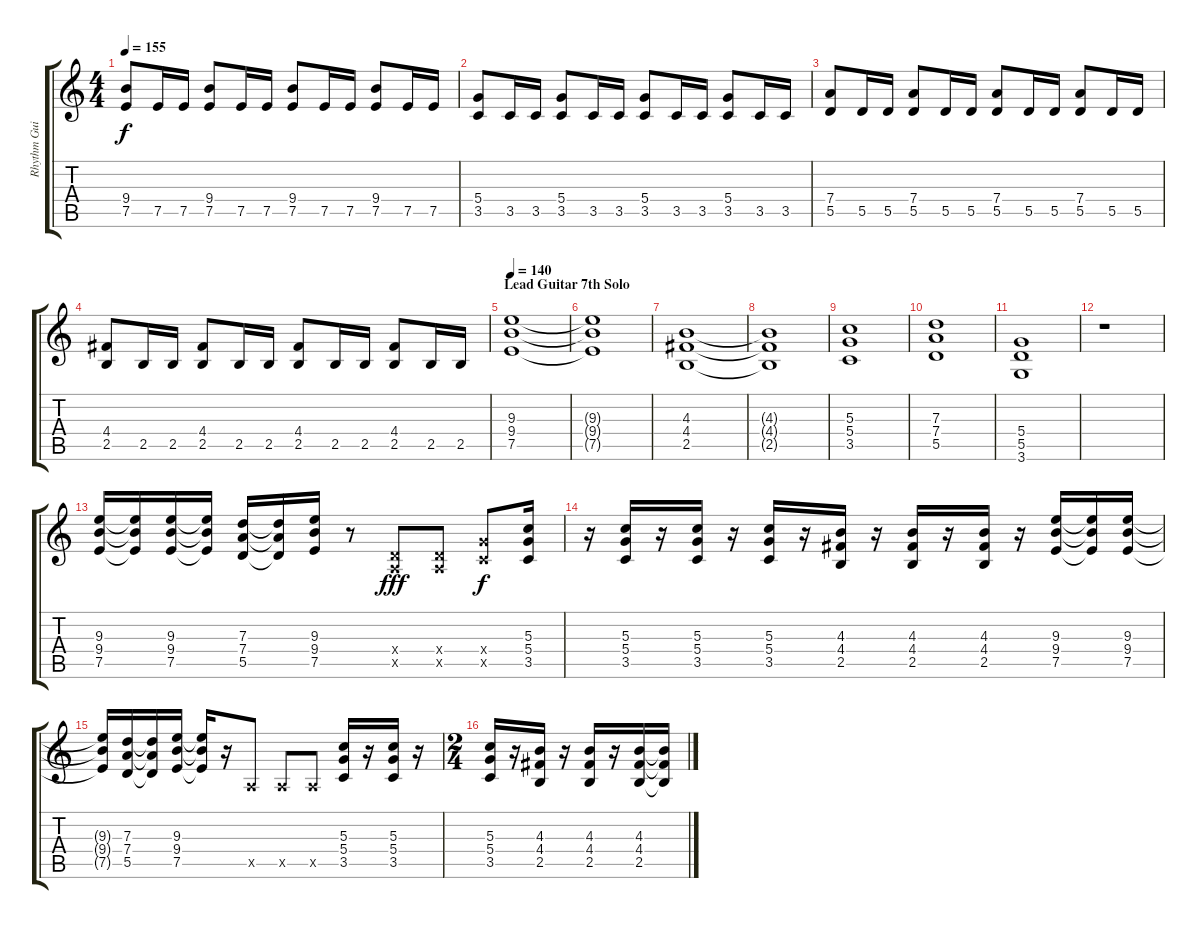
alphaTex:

\track ("Rhythm Guitar" "Rhythm Gui") {instrument distortionguitar}
\staff {score tabs}
\tuning (E4 B3 G3 D3 A2 E2) {hide}
\ts (4 4)
\tempo 155
\clef g2
\ks c
(9.4 7.5).8{dy f volume 16} 7.5.16 7.5.16 (9.4 7.5).8 7.5.16 7.5.16 (9.4 7.5).8 7.5.16 7.5.16 (9.4 7.5).8 7.5.16 7.5.16 |
(5.4 3.5).8 3.5.16 3.5.16 (5.4 3.5).8 3.5.16 3.5.16 (5.4 3.5).8 3.5.16 3.5.16 (5.4 3.5).8 3.5.16 3.5.16 |
(7.4 5.5).8 5.5.16 5.5.16 (7.4 5.5).8 5.5.16 5.5.16 (7.4 5.5).8 5.5.16 5.5.16 (7.4 5.5).8 5.5.16 5.5.16 |
(4.4 2.5).8 2.5.16 2.5.16 (4.4 2.5).8 2.5.16 2.5.16 (4.4 2.5).8 2.5.16 2.5.16 (4.4 2.5).8 2.5.16 2.5.16 |
\section ("" "Lead Guitar 7th Solo")
\tempo 140
(9.3 9.4 7.5).1 |
(9.3{t} 9.4{t} 7.5{t}).1 |
(4.3 4.4 2.5).1 |
(4.3{t} 4.4{t} 2.5{t}).1 |
(5.3 5.4 3.5).1 |
(7.3 7.4 5.5).1 |
(5.4 5.5 3.6).1 |
r.1 |
(9.3 9.4 7.5).16 (9.3{t} 9.4{t} 7.5{t}).16 (9.3 9.4 7.5).16 (9.3{t} 9.4{t} 7.5{t}).16 (7.3 7.4 5.5).16 (7.3{t} 7.4{t} 5.5{t}).16 (9.3 9.4 7.5).16 r.8 (0.4{x} 0.5{x}).8{dy fff} (0.4{x} 0.5{x}).8 (5.4{x} 3.5{x}).8{dy f} (5.3 5.4 3.5).16 |
r.16 (5.3 5.4 3.5).16 r.16 (5.3 5.4 3.5).16 r.16 (5.3 5.4 3.5).16 r.16 (4.3 4.4 2.5).16 r.16 (4.3 4.4 2.5).16 r.16 (4.3 4.4 2.5).16 r.16 (9.3 9.4 7.5).16 (9.3{t} 9.4{t} 7.5{t}).16 (9.3 9.4 7.5).16 |
(9.3{t} 9.4{t} 7.5{t}).16 (7.3 7.4 5.5).16 (7.3{t} 7.4{t} 5.5{t}).16 (9.3 9.4 7.5).16 (9.3{t} 9.4{t} 7.5{t}).16 r.16 0.5{x}.8 0.5{x}.8 0.5{x}.8 (5.3 5.4 3.5).16 r.16 (5.3 5.4 3.5).16 r.16 |
\ts (2 4)
(5.3 5.4 3.5).16 r.16 (4.3 4.4 2.5).16 r.16 (4.3 4.4 2.5).16 r.16 (4.3 4.4 2.5).16 (4.3{t} 4.4{t} 2.5{t}).16
